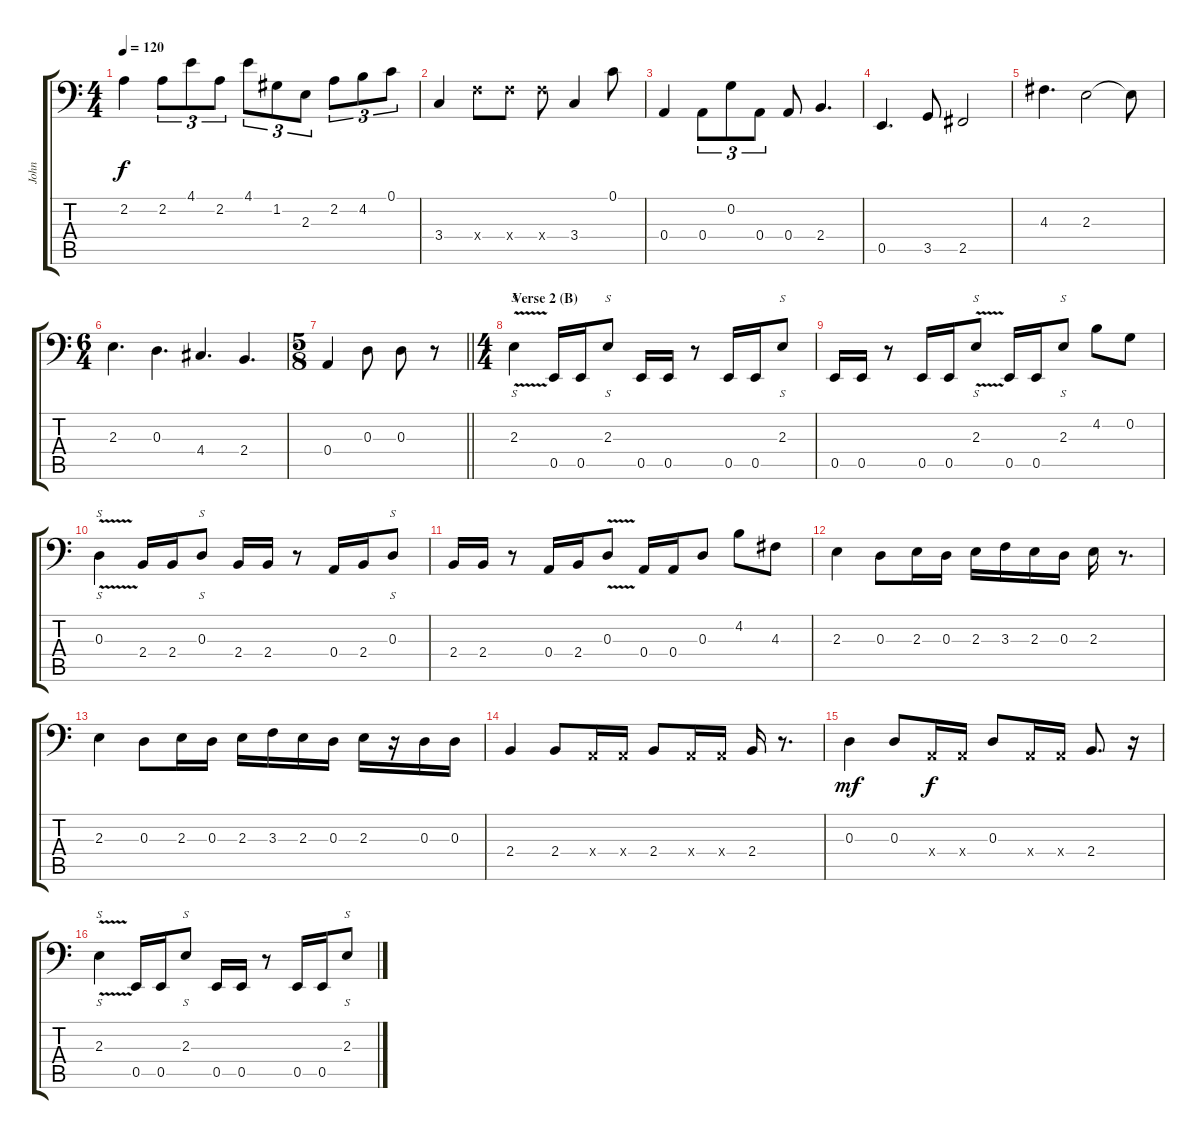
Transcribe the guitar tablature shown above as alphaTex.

\track ("John" "John") {instrument electricbassfinger}
\staff {score tabs}
\tuning (C3 G2 D2 A1 E1 B0) {hide}
\ts (4 4)
\tempo 120
\clef f4
\ks c
2.2.4{dy f} 2.2.8{tu (3 2)} 4.1.8{tu (3 2)} 2.2.8{tu (3 2)} 4.1.8{tu (3 2)} 1.2.8{tu (3 2)} 2.3.8{tu (3 2)} 2.2.8{tu (3 2)} 4.2.8{tu (3 2)} 0.1.8{tu (3 2)} |
3.4.4 8.4{x}.8 8.4{x}.8 8.4{x}.8 3.4.4 0.1.8 |
0.4.4 0.4.8{tu (3 2)} 0.2.8{tu (3 2)} 0.4.8{tu (3 2)} 0.4.8 2.4.4{d} |
0.5.4{d} 3.5.8 2.5.2 |
4.3.4{d} 2.3.2 2.3{t}.8 |
\ts (6 4)
2.3.4{d} 0.3.4{d} 4.4.4{d} 2.4.4{d} |
\ts (5 8)
\barLineRight lightlight
0.4.4 0.3.8 0.3.8 r.8 |
\ts (4 4)
\section ("" " Verse 2 (B)")
2.3{v}.4{s} 0.5.16 0.5.16 2.3.8{s} 0.5.16 0.5.16 r.8 0.5.16 0.5.16 2.3.8{s} |
0.5.16 0.5.16 r.8 0.5.16 0.5.16 2.3{v}.8{s} 0.5.16 0.5.16 2.3.8{s} 4.2.8 0.2.8 |
0.3{v}.4{s} 2.4.16 2.4.16 0.3.8{s} 2.4.16 2.4.16 r.8 0.4.16 2.4.16 0.3.8{s} |
2.4.16 2.4.16 r.8 0.4.16 2.4.16 0.3{v}.8 0.4.16 0.4.16 0.3.8 4.2.8 4.3.8 |
2.3.4 0.3.8 2.3.16 0.3.16 2.3.16 3.3.16 2.3.16 0.3.16 2.3.16 r.8{d} |
2.3.4 0.3.8 2.3.16 0.3.16 2.3.16 3.3.16 2.3.16 0.3.16 2.3.16 r.16 0.3.16 0.3.16 |
2.4.4 2.4.8 0.4{x}.16 0.4{x}.16 2.4.8 0.4{x}.16 0.4{x}.16 2.4.16 r.8{d} |
0.3.4{dy mf} 0.3.8 0.4{x}.16{dy f} 0.4{x}.16 0.3.8 0.4{x}.16 0.4{x}.16 2.4.8{d} r.16 |
2.3{v}.4{s} 0.5.16 0.5.16 2.3.8{s} 0.5.16 0.5.16 r.8 0.5.16 0.5.16 2.3.8{s}
